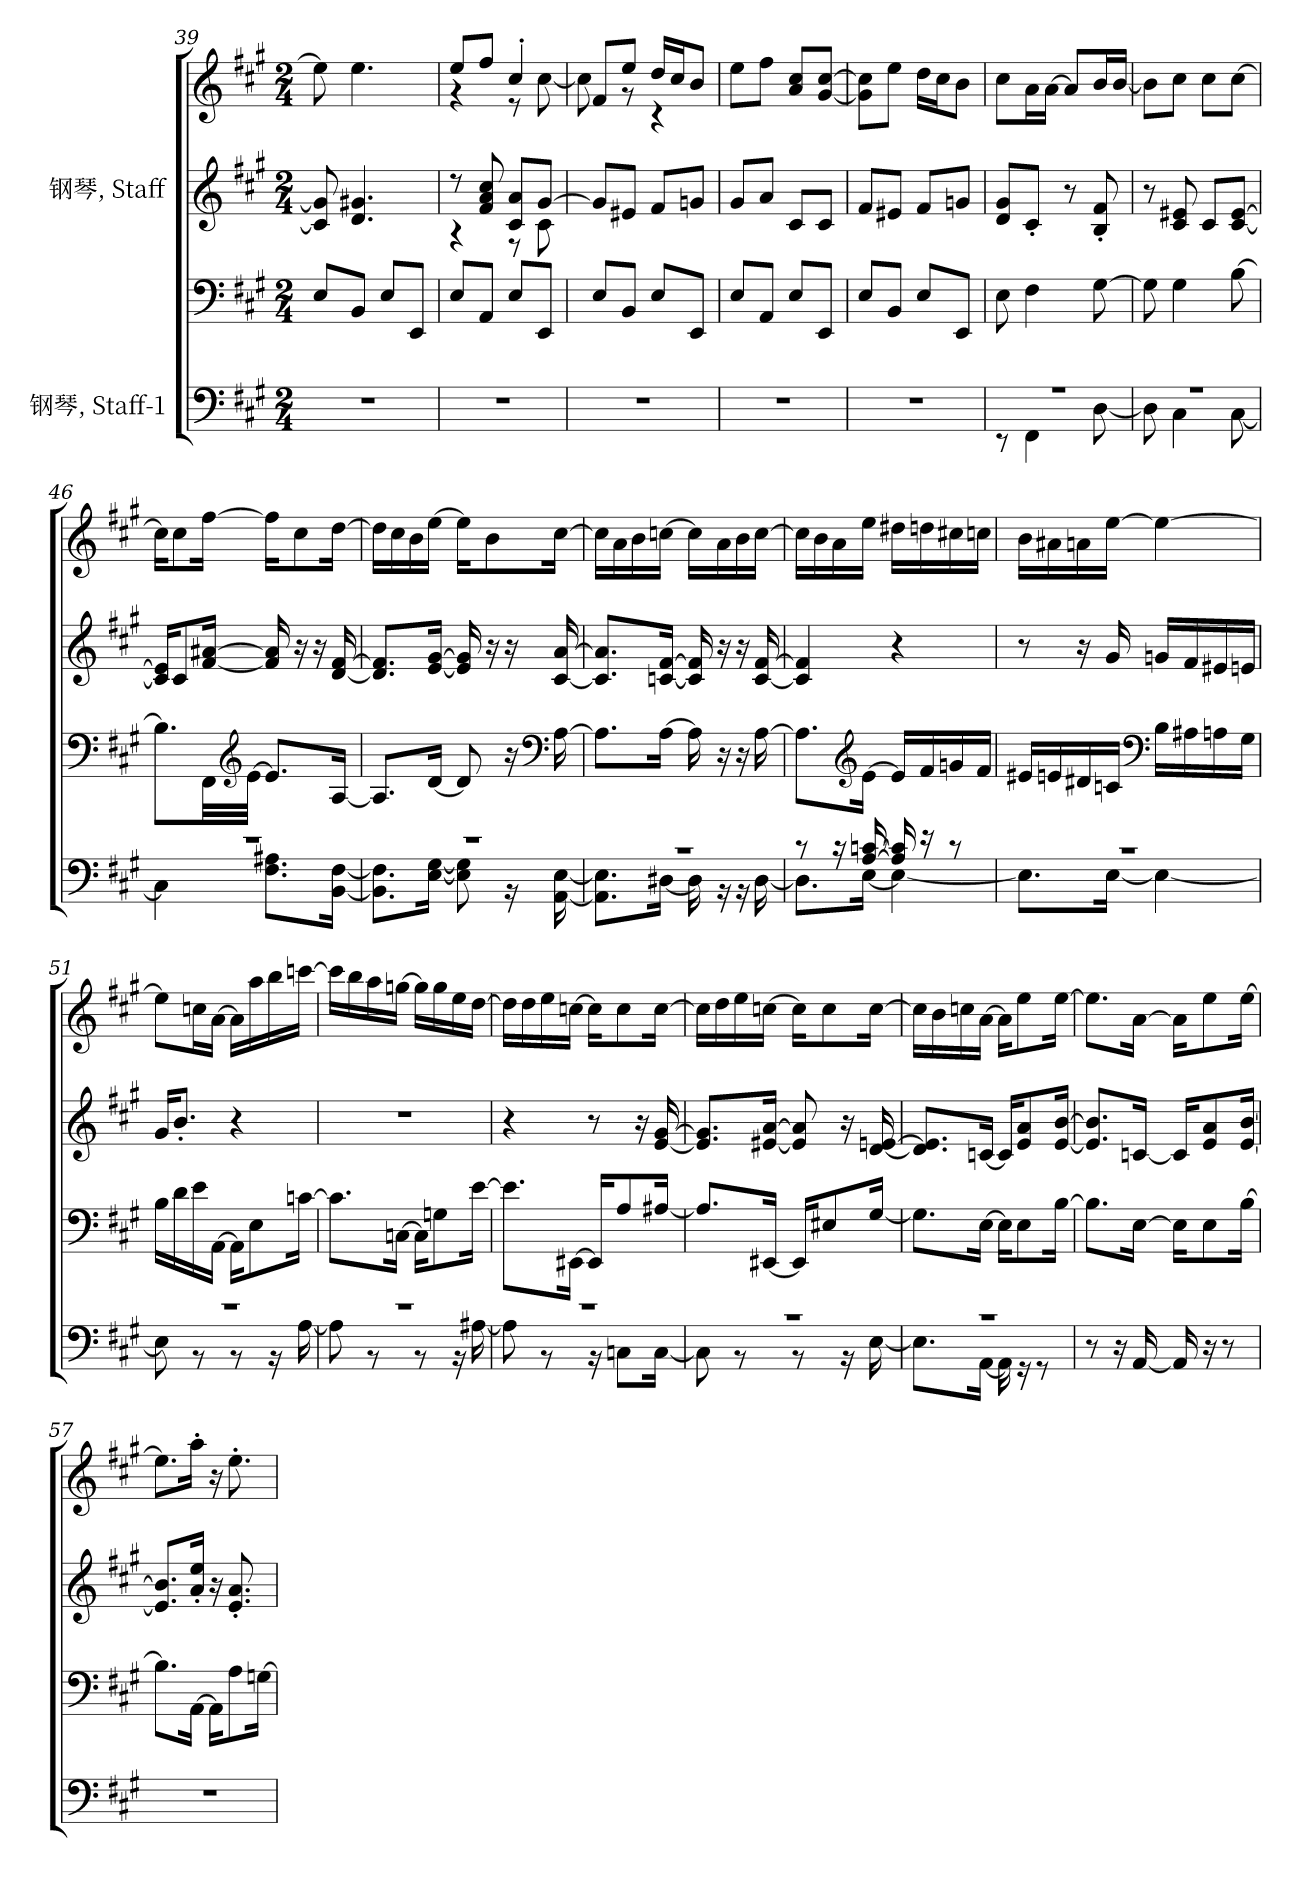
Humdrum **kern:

**kern	**kern	**kern	**kern
*part2	*part2	*part1	*part1
*staff4	*staff3	*staff2	*staff1
*I"钢琴, Staff-1	*	*I"钢琴, Staff	*
!!LO:LB:g=z
*clefF4	*clefF4	*clefG2	*clefG2
*k[f#c#g#]	*k[f#c#g#]	*k[f#c#g#]	*k[f#c#g#]
*M2/4	*M2/4	*M2/4	*M2/4
=39	=39	=39	=39
2r	8E/L	8c#/] 8g/]	8ee\]
.	8BB/J	4.d/ 4.g#X/	4.ee\
.	8E/L	.	.
.	8EE/J	.	.
=40	=40	=40	=40
*	*	*^	*^
2r	8E/L	8r	4r	8ee/L	4r
.	8AA/J	8f#/ 8a/ 8cc#/	.	8ff#/J	.
.	8E/L	8c#/ 8a/L	8r	4cc#'/	8r
.	8EE/J	[8g#/J	8c#\	.	[8cc#\
*	*	*v	*v	*	*
=41	=41	=41	=41	=41
2r	8E/L	8g#/L]	8f#/L	8cc#\]
.	8BB/J	8e#X/J	8ee/J	8r
.	8E/L	8f#/L	16dd/LL	4r
.	.	.	16cc#/J	.
.	8EE/J	8gn/J	8b/J	.
*	*	*	*v	*v
=42	=42	=42	=42
2r	8E/L	8g#/L	8ee\L
.	8AA/J	8a/J	8ff#\J
.	8E/L	8c#/L	8a/ 8cc#/L
.	8EE/J	8c#/J	[8g#/ [8cc#/J
=43	=43	=43	=43
2r	8E/L	8f#/L	8g#\] 8cc#\]L
.	8BB/J	8e#X/J	8ee\J
.	8E/L	8f#/L	16dd\LL
.	.	.	16cc#\J
.	8EE/J	8gn/J	8b\J
=44	=44	=44	=44
*^	*	*	*
2r	8r	8E\	8d/ 8g#/L	8cc#\L
.	4FF#\	4F#\	8c#'/J	16a\L
.	.	.	.	[16a\JJ
.	.	.	8r	8a/L]
.	[8D\	[8G#\	8B/' 8f#/'	16b/L
.	.	.	.	[16b/JJ
!!LO:PB:g=z
=45	=45	=45	=45	=45
2r	8D\]	8G#\]	8r	8b\L]
.	4C#\	4G#\	8c#/ 8e#X/	8cc#\J
.	.	.	8c#/L	8cc#\L
.	[8C#\	[8B\	[8c#/ [8e#/J	[8cc#\J
=46	=46	=46	=46	=46
2r	4C#\]	8.B\L]	16c#/] 16e#/]KL	16cc#\KL]
.	.	.	8c#/	8cc#\
.	.	32FF#\LL	[16f#/ [16a#X/Jk	[16ff#\Jk
*	*	*clefG2	*	*
.	.	[32e\JJJ	.	.
.	8.F#\ 8.A#X\L	8.e/L]	16f#/] 16a#/]	16ff#\KL]
.	.	.	16r	8cc#\
.	.	.	16r	.
.	[16BB\ [16F#\Jk	[16A/Jk	[16d/ [16f#/	[16dd\Jk
=47	=47	=47	=47	=47
2r	8.BB\] 8.F#\]L	8.A/L]	8.d/] 8.f#/]L	16dd\LL]
.	.	.	.	16cc#\
.	.	.	.	16b\
.	[16E\ [16G#\Jk	[16d/Jk	[16e/ [16g#/Jk	[16ee\JJ
.	8E\] 8G#\]	8d/]	16e/] 16g#/]	16ee\KL]
.	.	.	16r	8b\
.	16r	16r	16r	.
*	*	*clefF4	*	*
.	[16AA\ [16E\	[16A\	[16c#/ [16a/	[16cc#\Jk
!!LO:LB:g=z
=48	=48	=48	=48	=48
2r	8.AA\] 8.E\]L	8.A\L]	8.c#/] 8.a/]L	16cc#\LL]
.	.	.	.	16a\
.	.	.	.	16b\
.	[16D#X\Jk	[16A\Jk	[16cn/ [16f#/Jk	[16ccn\JJ
.	16D#\]	16A\]	16c/] 16f#/]	16cc\LL]
.	16r	16r	16r	16a\
.	16r	16r	16r	16b\
.	[16D#\	[16A\	[16c/ [16f#/	[16cc\JJ
=49	=49	=49	=49	=49
8r	8.D#\L]	8.A\L]	4c/] 4f#/]	16cc\LL]
.	.	.	.	16b\
16r	.	.	.	16a\
*	*	*clefG2	*	*
[16A/ [16cn/	[16E\Jk	[16e\Jk	.	16ee\JJ
16A/] 16c/]	4E\_	16e/LL]	4r	16dd#X\LL
16r	.	16f#/	.	16ddn\
8r	.	16gn/	.	16cc#X\
.	.	16f#/JJ	.	16ccn\JJ
=50	=50	=50	=50	=50
2r	8.E\L]	16e#X/LL	8r	16b\LL
.	.	16en/	.	16a#X\
.	.	16d#X/	16r	16an\
.	[16E\Jk	16cn/JJ	16g#/	[16ee\JJ
*	*	*clefF4	*	*
.	4E\_	16B\LL	16gn/LL	4ee\_
.	.	16A#X\	16f#/	.
.	.	16An\	16e#X/	.
.	.	16G#\JJ	16en/JJ	.
!!LO:LB:g=z
=51	=51	=51	=51	=51
2r	8E\]	16B\LL	16g#/KL	8ee\L]
.	.	16d\	8.b'/J	.
.	8r	16e\	.	16ccn\L
.	.	[16AA\JJ	.	[16a\JJ
.	8r	16AA\KL]	4r	16a\LL]
.	.	8E\	.	16aa\
.	16r	.	.	16bb\
.	[16A\	[16cn\Jk	.	[16cccn\JJ
=52	=52	=52	=52	=52
2r	8A\]	8.c\L]	2r	16ccc\LL]
.	.	.	.	16bb\
.	8r	.	.	16aa\
.	.	[16Cn\Jk	.	[16ggn\JJ
.	8r	16C\KL]	.	16gg\LL]
.	.	8Gn\	.	16gg\
.	16r	.	.	16ee\
.	[16A#X\	[16e\Jk	.	[16dd\JJ
=53	=53	=53	=53	=53
2r	8A#\]	8.e\L]	4r	16dd\LL]
.	.	.	.	16dd\
.	8r	.	.	16ee\
.	.	[16EE#X\Jk	.	[16ccn\JJ
.	16r	16EE#/KL]	8r	16cc\KL]
.	8Cn\L	8A/	.	8cc\
.	.	.	16r	.
.	[16C\Jk	[16A#X/Jk	[16e/ [16g#/	[16cc\Jk
!!LO:PB:g=z
=54	=54	=54	=54	=54
2r	8C\]	8.A#/L]	8.e/] 8.g#/]L	16cc\LL]
.	.	.	.	16dd\
.	8r	.	.	16ee\
.	.	[16EE#X/Jk	[16e#X/ [16a/Jk	[16ccn\JJ
.	8r	16EE#/KL]	8e#/] 8a/]	16cc\KL]
.	.	8E#X/	.	8cc\
.	16r	.	16r	.
.	[16E\	[16G#/Jk	[16d/ [16en/	[16cc\Jk
=55	=55	=55	=55	=55
2r	8.E\L]	8.G#\L]	8.d/] 8.e/]L	16cc\LL]
.	.	.	.	16b\
.	.	.	.	16ccn\
.	[16AA\Jk	[16E\Jk	[16cn/Jk	[16a\JJ
.	16AA\]	16E\KL]	16c/KL]	16a\KL]
.	16r	8E\	8e/ 8a/	8ee\
.	8r	.	.	.
.	.	[16B\Jk	[16e/ [16b/Jk	[16ee\Jk
*v	*v	*	*	*
=56	=56	=56	=56
8r	8.B\L]	8.e/] 8.b/]L	8.ee\L]
16r	.	.	.
[16AA/	[16E\Jk	[16cn/Jk	[16a\Jk
16AA/]	16E\KL]	16c/KL]	16a\KL]
16r	8E\	8e/ 8a/	8ee\
8r	.	.	.
.	[16B\Jk	[16e/ [16b/Jk	[16ee\Jk
=57	=57	=57	=57
2r	8.B\L]	8.e/] 8.b/]L	8.ee\L]
.	[16AA\Jk	16a/' 16ee/'Jk	16aa'\Jk
.	16AA\KL]	16r	16r
.	8A\	8.e/' 8.a/'	8.ee'\
.	[16Gn\Jk	.	.
=	=	=	=
*-	*-	*-	*-
